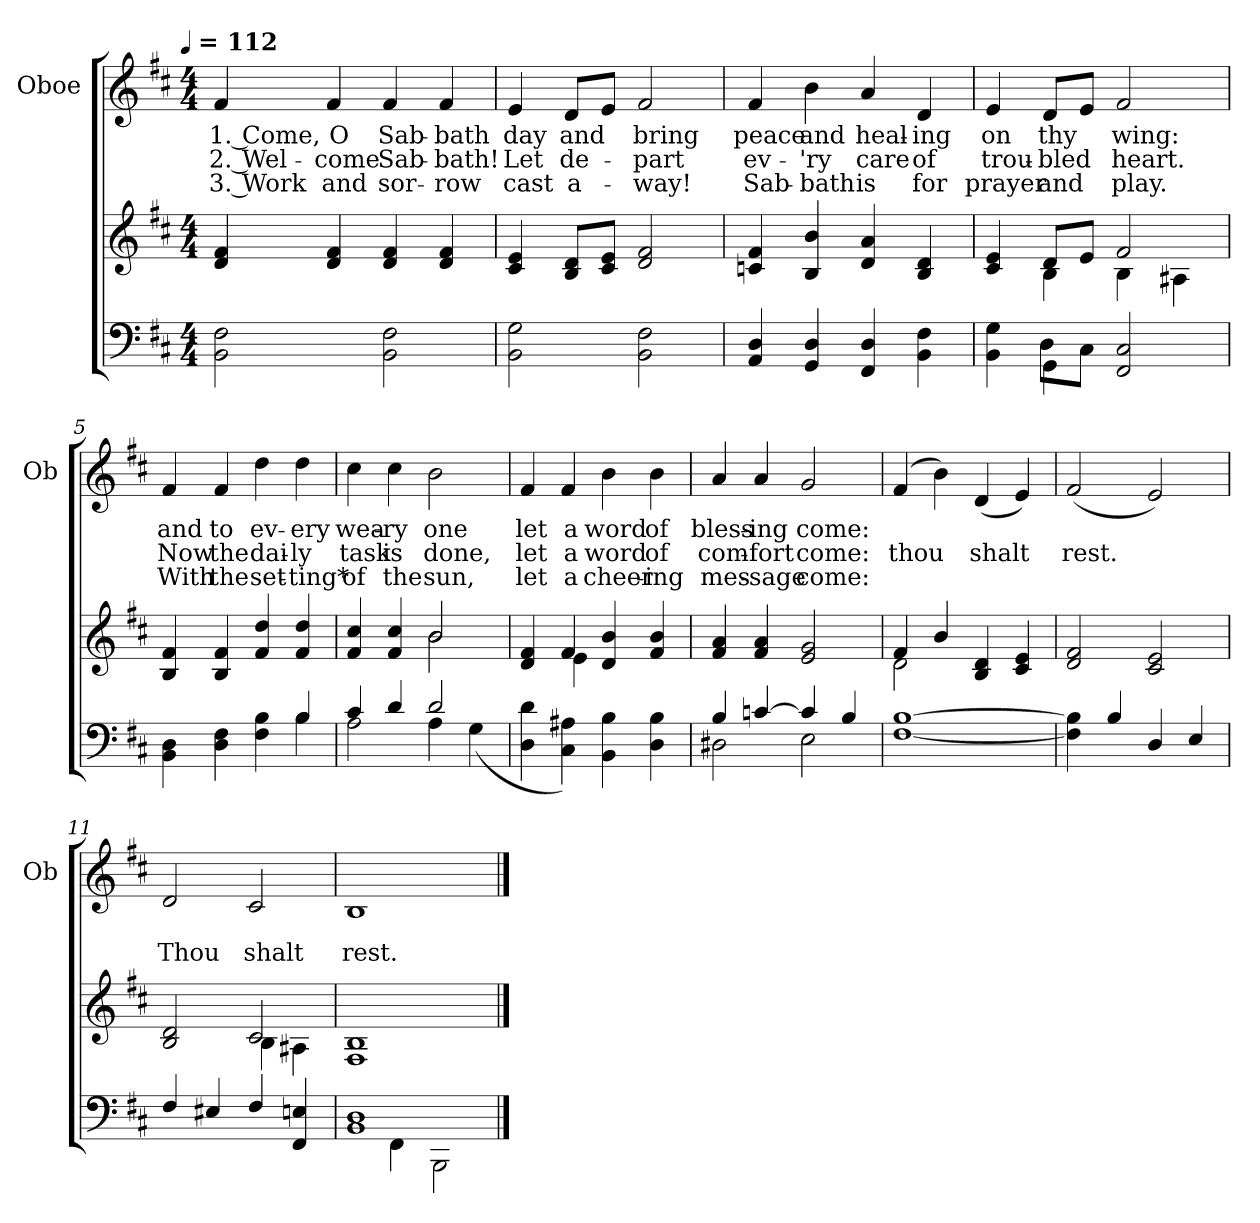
**kern	**kern	**kern	**text	**text	**text
*part2	*part2	*part1	*part1	*part1	*part1
*staff3	*staff2	*staff1	*staff1	*staff1	*staff1
*	*	*I"Oboe	*	*	*
*	*	*I'Ob	*	*	*
*clefF4	*clefG2	*clefG2	*	*	*
*k[f#c#]	*k[f#c#]	*k[f#c#]	*	*	*
!!LO:TX:omd:t=[quarter] = 112
*M4/4	*M4/4	*M4/4	*	*	*
*MM112	*MM112	*MM112	*	*	*
=1	=1	=1	=1	=1	=1
2BB\ 2F#\	4d/ 4f#/	4f#/	1. Come,	2. Wel-	3. Work
.	4d/ 4f#/	4f#/	O	-come	and
2BB\ 2F#\	4d/ 4f#/	4f#/	Sab-	Sab-	sor-
.	4d/ 4f#/	4f#/	-bath	-bath!	-row
=2	=2	=2	=2	=2	=2
2BB\ 2G\	4c#/ 4e/	4e/	day	Let	cast
.	8B 8dL	8dL	and	de-	a-
.	8c# 8eJ	8eJ	.	.	.
2BB\ 2F#\	2d/ 2f#/	2f#/	bring	-part	-way!
=3	=3	=3	=3	=3	=3
4AA/ 4D/	4cn/ 4f#/	4f#/	peace	ev-	Sab-
4GG/ 4D/	4B/ 4b/	4b\	and	-'ry	-bath
4FF#/ 4D/	4d/ 4a/	4a/	heal-	care	is
4BB\ 4F#\	4B/ 4d/	4d/	-ing	of	for
!!LO:LB:g=z
=4	=4	=4	=4	=4	=4
*^	*^	*	*	*	*
4BB\ 4G\	4ryy	4c#/ 4e/	4ryy	4e/	on	trou-	prayer
4GG\	8DL	8dL	4B\	8dL	thy	-bled	and
.	8C#J	8eJ	.	8eJ	.	.	.
2FF# 2C#	2ryy	2f#/	4B\	2f#/	wing:	heart.	play.
.	.	.	4A#X\	.	.	.	.
*	*	*v	*v	*	*	*	*
=5	=5	=5	=5	=5	=5	=5
4BB\ 4D\	2ryy	4B/ 4f#/	4f#/	and	Now	With
4D\ 4F#\	.	4B/ 4f#/	4f#/	to	the	the
4F#\ 4B\	4ryy	4f#/ 4dd/	4dd\	ev-	dai-	set-
4B\	4B/	4f#/ 4dd/	4dd\	-ery	-ly	-ting*
=6	=6	=6	=6	=6	=6	=6
*	*	*^	*	*	*	*
4c#/	2A\	4f#/ 4cc#/	2ryy	4cc#\	wea-	task	of
4d/	.	4f#/ 4cc#/	.	4cc#\	-ry	is	the
2d/	4A\	2b/	2b\	2b\	one	done,	sun,
.	(<4G\	.	.	.	.	.	.
*v	*v	*	*	*	*	*	*
=7	=7	=7	=7	=7	=7	=7
4D\ 4d\	4d/ 4f#/	4ryy	4f#/	let	let	let
4C#\ 4A#X\)	4f#/	4e\	4f#/	a	a	a
4BB\ 4B\	4d/ 4b/	2ryy	4b\	word	word	cheer-
4D\ 4B\	4f#/ 4b/	.	4b\	of	of	-ing
*	*v	*v	*	*	*	*
!!LO:LB:g=z
=8	=8	=8	=8	=8	=8
*^	*	*	*	*	*
4B/	2D#X\	4f#/ 4a/	4a/	bless-	com-	mes-
[4cn/	.	4f#/ 4a/	4a/	-ing	-fort	-sage
4c/]	2E\	2e/ 2g/	2g/	come:	come:	come:
4B/	.	.	.	.	.	.
=9	=9	=9	=9	=9	=9	=9
*	*	*^	*	*	*	*
[1B	[1F#	4f#/	2d\	(>4f#/	.	thou	.
.	.	4b/	.	4b\)	.	.	.
.	.	4B/ 4d/	2ryy	(<4d/	.	shalt	.
.	.	4c#/ 4e/	.	4e/)	.	.	.
*v	*v	*	*	*	*	*	*
*	*v	*v	*	*	*	*
=10	=10	=10	=10	=10	=10
4F#]\ 4B]\	2d/ 2f#/	(<2f#/	.	rest.	.
4B/	.	.	.	.	.
4D/	2c#/ 2e/	2e/)	.	.	.
4E/	.	.	.	.	.
=11	=11	=11	=11	=11	=11
*	*^	*	*	*	*
4F#/	2B/ 2d/	2ryy	2d/	.	Thou	.
4E#X/	.	.	.	.	.	.
4F#/	2c#/	4B\	2c#/	.	shalt	.
4FF# 4En	.	4A#X\	.	.	.	.
=12	=12	=12	=12	=12	=12	=12
*^	*	*	*	*	*	*
1BB 1D	4ryy	1B	1F#	1B	.	rest.	.
.	4FF#\	.	.	.	.	.	.
.	2BBB\	.	.	.	.	.	.
*v	*v	*	*	*	*	*	*
*	*v	*v	*	*	*	*
==	==	==	==	==	==
*-	*-	*-	*-	*-	*-
